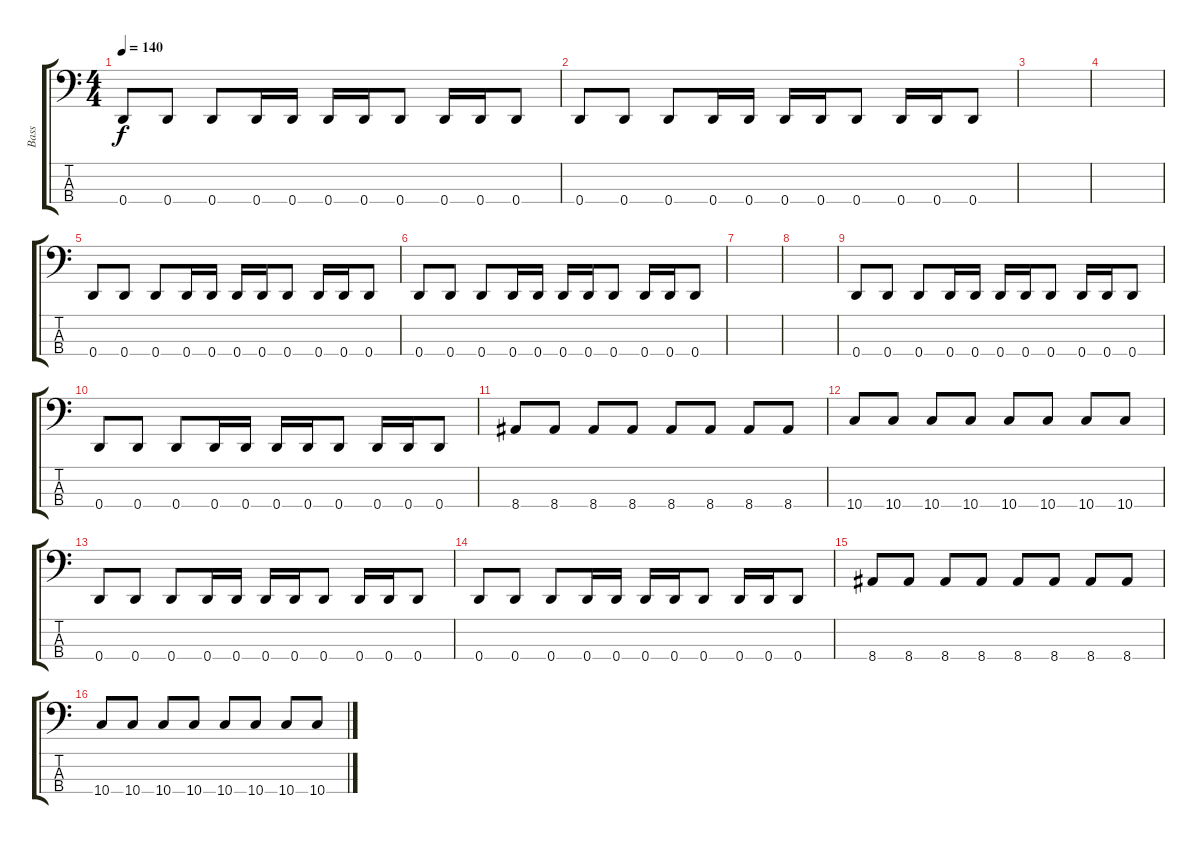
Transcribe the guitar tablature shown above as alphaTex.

\track ("Bass" "Bass") {instrument electricbasspick}
\staff {score tabs}
\tuning (G2 D2 A1 D1) {hide}
\ts (4 4)
\tempo 140
\clef f4
\ks c
0.4.8{dy f} 0.4.8 0.4.8 0.4.16 0.4.16 0.4.16 0.4.16 0.4.8 0.4.16 0.4.16 0.4.8 |
0.4.8 0.4.8 0.4.8 0.4.16 0.4.16 0.4.16 0.4.16 0.4.8 0.4.16 0.4.16 0.4.8 |
|
|
0.4.8 0.4.8 0.4.8 0.4.16 0.4.16 0.4.16 0.4.16 0.4.8 0.4.16 0.4.16 0.4.8 |
0.4.8 0.4.8 0.4.8 0.4.16 0.4.16 0.4.16 0.4.16 0.4.8 0.4.16 0.4.16 0.4.8 |
|
|
0.4.8 0.4.8 0.4.8 0.4.16 0.4.16 0.4.16 0.4.16 0.4.8 0.4.16 0.4.16 0.4.8 |
0.4.8 0.4.8 0.4.8 0.4.16 0.4.16 0.4.16 0.4.16 0.4.8 0.4.16 0.4.16 0.4.8 |
8.4.8 8.4.8 8.4.8 8.4.8 8.4.8 8.4.8 8.4.8 8.4.8 |
10.4.8 10.4.8 10.4.8 10.4.8 10.4.8 10.4.8 10.4.8 10.4.8 |
0.4.8 0.4.8 0.4.8 0.4.16 0.4.16 0.4.16 0.4.16 0.4.8 0.4.16 0.4.16 0.4.8 |
0.4.8 0.4.8 0.4.8 0.4.16 0.4.16 0.4.16 0.4.16 0.4.8 0.4.16 0.4.16 0.4.8 |
8.4.8 8.4.8 8.4.8 8.4.8 8.4.8 8.4.8 8.4.8 8.4.8 |
10.4.8 10.4.8 10.4.8 10.4.8 10.4.8 10.4.8 10.4.8 10.4.8
